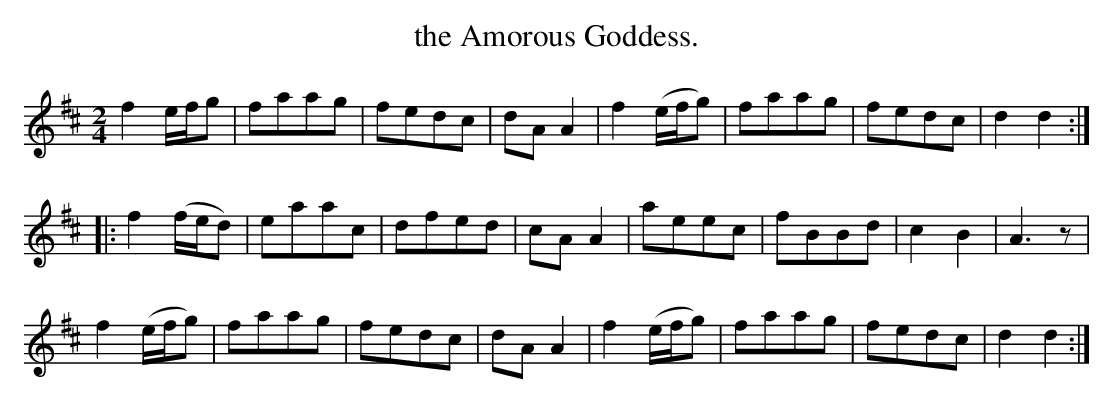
X:1
T:the Amorous Goddess.
M:2/4
L:1/8
K:D
f2 e/f/g |faag|fedc|dAA2|f2(e/f/g)|faag|fedc|d2d2::
f2(f/e/d)|eaac|dfed|cAA2|aeec     |fBBd|c2B2|A3 z |
f2(e/f/g)|faag|fedc|dAA2|f2(e/f/g)|faag|fedc|d2d2:|
